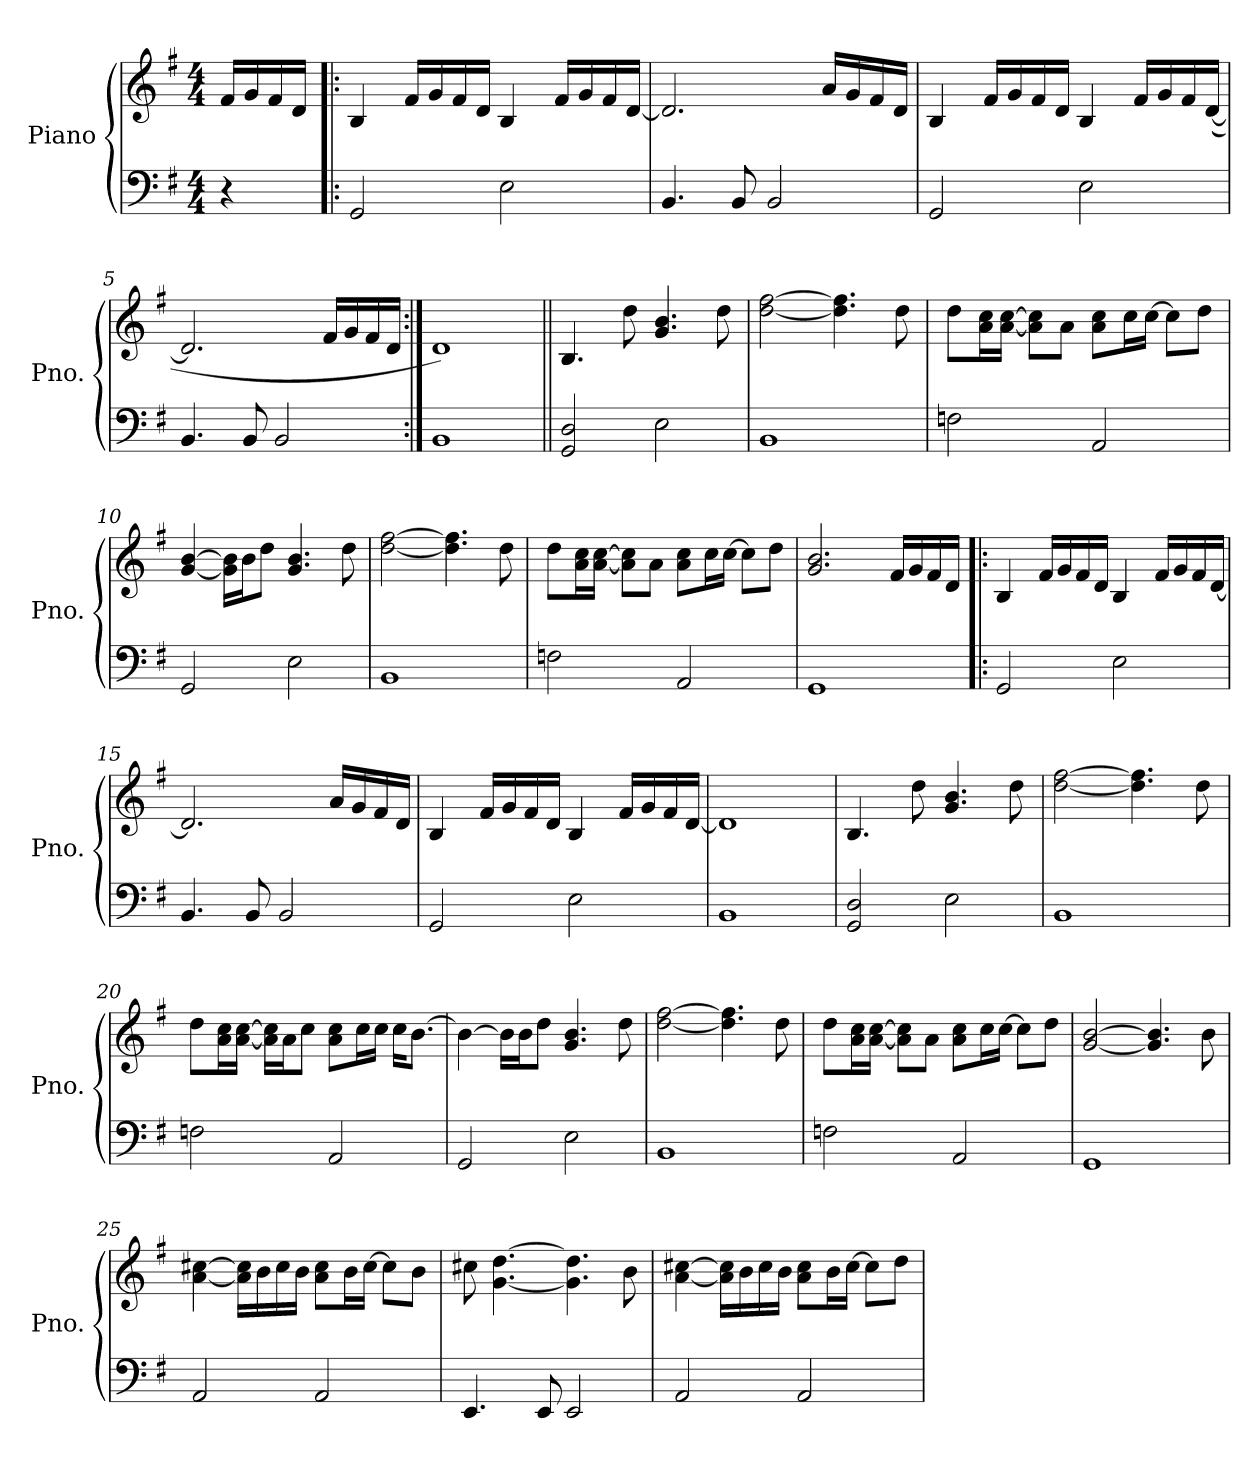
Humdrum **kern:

**kern	**kern
*part1	*part1
*staff2	*staff1
*I"Piano	*
*I'Pno.	*
*clefF4	*clefG2
*k[f#]	*k[f#]
*M4/4	*M4/4
*MM70	*MM70
=1	=1
4r	16f#/LL
.	16g/
.	16f#/
.	16d/JJ
=2!|:	=2!|:
2GG/	4B/
.	16f#/LL
.	16g/
.	16f#/
.	16d/JJ
2E\	4B/
.	16f#/LL
.	16g/
.	16f#/
.	[16d/JJ
=3	=3
4.BB/	2.d/]
8BB/	.
2BB/	.
.	16a/LL
.	16g/
.	16f#/
.	16d/JJ
=4	=4
2GG/	4B/
.	16f#/LL
.	16g/
.	16f#/
.	16d/JJ
2E\	4B/
.	16f#/LL
.	16g/
.	16f#/
.	([16d/JJ
=5	=5
4.BB/	2.d/]
8BB/	.
2BB/	.
.	16f#/LL
.	16g/
.	16f#/
.	16d/JJ
=6:|!	=6:|!
1BB	1d)
!!LO:LB:g=z
=7||	=7||
2GG/ 2D/	4.B/
.	8dd\
2E\	4.g/ 4.b/
.	8dd\
=8	=8
1BB	[2dd\ [2ff#\
.	4.dd\] 4.ff#\]
.	8dd\
=9	=9
2Fn\	8dd\L
.	16a\ 16cc\L
.	[16a\ [16cc\JJ
.	8a\] 8cc\]L
.	8a\J
2AA/	8a\ 8cc\L
.	16cc\L
.	[16cc\JJ
.	8cc\L]
.	8dd\J
=10	=10
2GG/	[4g/ [4b/
.	16g\] 16b\]LL
.	16b\J
.	8dd\J
2E\	4.g/ 4.b/
.	8dd\
=11	=11
1BB	[2dd\ [2ff#\
.	4.dd\] 4.ff#\]
.	8dd\
=12	=12
2Fn\	8dd\L
.	16a\ 16cc\L
.	[16a\ [16cc\JJ
.	8a\] 8cc\]L
.	8a\J
2AA/	8a\ 8cc\L
.	16cc\L
.	[16cc\JJ
.	8cc\L]
.	8dd\J
!!LO:LB:g=z
=13	=13
1GG	2.g/ 2.b/
.	16f#/LL
.	16g/
.	16f#/
.	16d/JJ
=14!|:	=14!|:
2GG/	4B/
.	16f#/LL
.	16g/
.	16f#/
.	16d/JJ
2E\	4B/
.	16f#/LL
.	16g/
.	16f#/
.	[16d/JJ
=15	=15
4.BB/	2.d/]
8BB/	.
2BB/	.
.	16a/LL
.	16g/
.	16f#/
.	16d/JJ
=16	=16
2GG/	4B/
.	16f#/LL
.	16g/
.	16f#/
.	16d/JJ
2E\	4B/
.	16f#/LL
.	16g/
.	16f#/
.	[16d/JJ
=17	=17
1BB	1d]
=18	=18
2GG/ 2D/	4.B/
.	8dd\
2E\	4.g/ 4.b/
.	8dd\
!!LO:LB:g=z
=19	=19
1BB	[2dd\ [2ff#\
.	4.dd\] 4.ff#\]
.	8dd\
=20	=20
2Fn\	8dd\L
.	16a\ 16cc\L
.	[16a\ [16cc\JJ
.	16a\] 16cc\]LL
.	16a\J
.	8cc\J
2AA/	8a\ 8cc\L
.	16cc\L
.	16cc\JJ
.	16cc\KL
.	[8.b\J
=21	=21
2GG/	4b\_
.	16b\LL]
.	16b\J
.	8dd\J
2E\	4.g/ 4.b/
.	8dd\
=22	=22
1BB	[2dd\ [2ff#\
.	4.dd\] 4.ff#\]
.	8dd\
=23	=23
2Fn\	8dd\L
.	16a\ 16cc\L
.	[16a\ [16cc\JJ
.	8a\] 8cc\]L
.	8a\J
2AA/	8a\ 8cc\L
.	16cc\L
.	[16cc\JJ
.	8cc\L]
.	8dd\J
=24	=24
1GG	[2g/ [2b/
.	4.g/] 4.b/]
.	8b\
!!LO:LB:g=z
=25	=25
2AA/	[4a\ [4cc#X\
.	16a\] 16cc#\]LL
.	16b\
.	16cc#\
.	16b\JJ
2AA/	8a\ 8cc#\L
.	16b\L
.	[16cc#\JJ
.	8cc#\L]
.	8b\J
=26	=26
4.EE/	8cc#X\
.	[4.g\ [4.dd\
8EE/	.
2EE/	4.g\] 4.dd\]
.	8b\
=27	=27
2AA/	[4a\ [4cc#X\
.	16a\] 16cc#\]LL
.	16b\
.	16cc#\
.	16b\JJ
2AA/	8a\ 8cc#\L
.	16b\L
.	[16cc#\JJ
.	8cc#\L]
.	8dd\J
=	=
*-	*-
